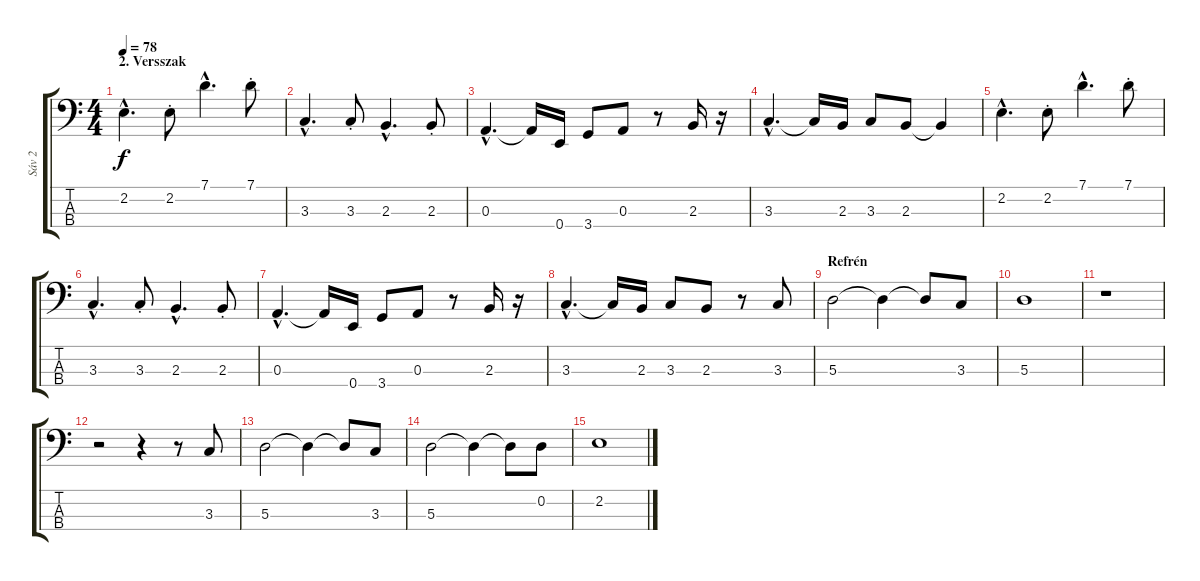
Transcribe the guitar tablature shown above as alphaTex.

\track ("Sáv 2" "Sáv 2") {instrument electricbassfinger}
\staff {score tabs}
\tuning (G2 D2 A1 E1) {hide}
\ts (4 4)
\section ("" "2. Versszak")
\tempo 78
\clef f4
\ks c
2.2{hac}.4{d dy f} 2.2{st}.8 7.1{hac}.4{d} 7.1{st}.8 |
3.3{hac}.4{d} 3.3{st}.8 2.3{hac}.4{d} 2.3{st}.8 |
0.3{hac}.4{d} 0.3{t}.16 0.4.16 3.4.8 0.3.8 r.8 2.3.16 r.16 |
3.3{hac}.4{d} 3.3{t}.16 2.3.16 3.3.8 2.3.8 2.3{t}.4 |
2.2{hac}.4{d} 2.2{st}.8 7.1{hac}.4{d} 7.1{st}.8 |
3.3{hac}.4{d} 3.3{st}.8 2.3{hac}.4{d} 2.3{st}.8 |
0.3{hac}.4{d} 0.3{t}.16 0.4.16 3.4.8 0.3.8 r.8 2.3.16 r.16 |
3.3{hac}.4{d} 3.3{t}.16 2.3.16 3.3.8 2.3.8 r.8 3.3.8 |
\section ("" "Refrén")
5.3.2 5.3{t}.4 5.3{t}.8 3.3.8 |
5.3.1 |
r.1 |
r.2 r.4 r.8 3.3.8 |
5.3.2 5.3{t}.4 5.3{t}.8 3.3.8 |
5.3.2 5.3{t}.4 5.3{t}.8 0.2.8 |
2.2.1
